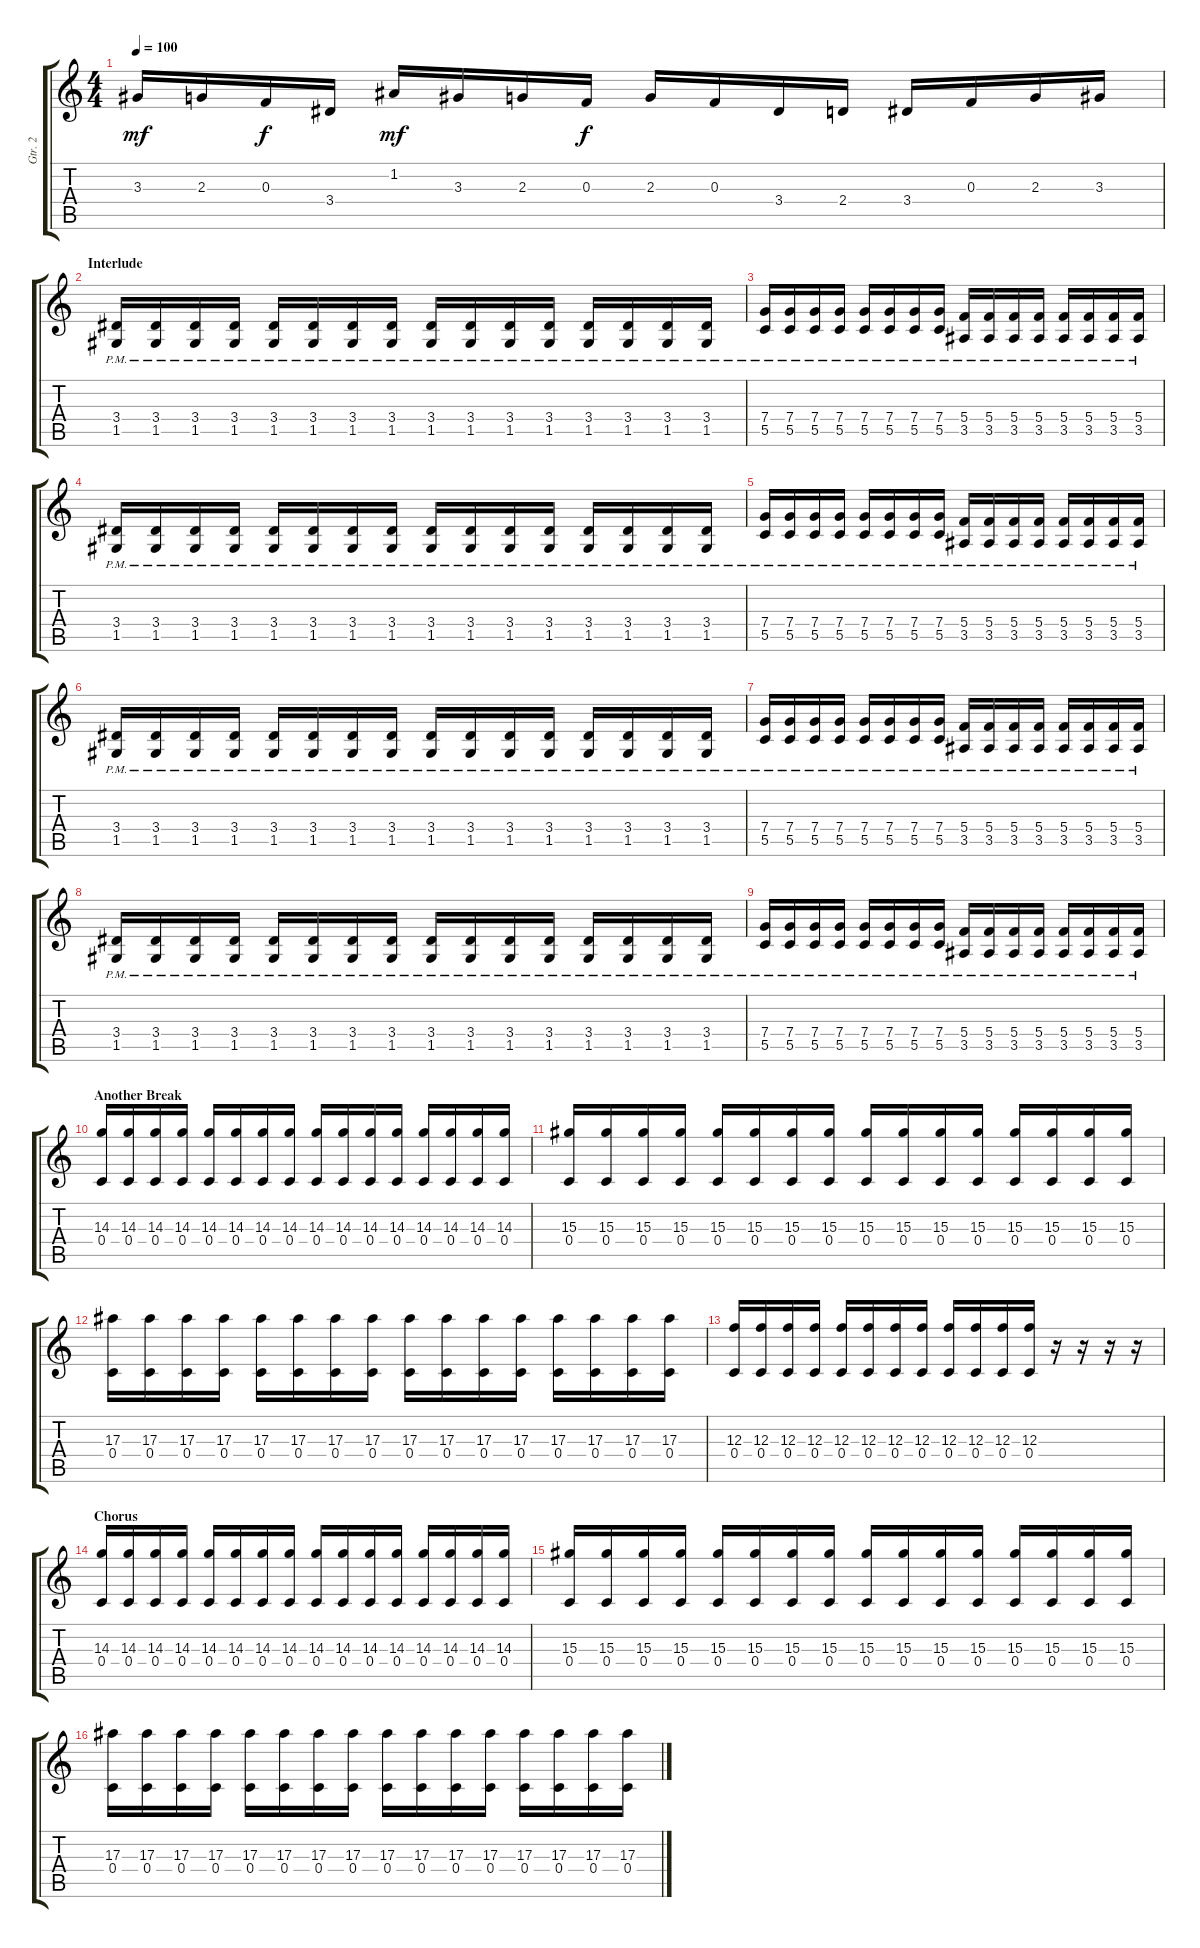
\track ("Gtr. 2" "Gtr. 2") {instrument distortionguitar}
\staff {score tabs}
\tuning (D4 A3 F3 C3 G2 C2) {hide}
\ts (4 4)
\tempo 100
\clef g2
\ks c
3.3.16{dy mf} 2.3.16 0.3.16{dy f} 3.4.16 1.2.16{dy mf} 3.3.16 2.3.16 0.3.16{dy f} 2.3.16 0.3.16 3.4.16 2.4.16 3.4.16 0.3.16 2.3.16 3.3.16 |
\section ("" "Interlude")
(3.4{pm} 1.5{pm}).16 (3.4{pm} 1.5{pm}).16 (3.4{pm} 1.5{pm}).16 (3.4{pm} 1.5{pm}).16 (3.4{pm} 1.5{pm}).16 (3.4{pm} 1.5{pm}).16 (3.4{pm} 1.5{pm}).16 (3.4{pm} 1.5{pm}).16 (3.4{pm} 1.5{pm}).16 (3.4{pm} 1.5{pm}).16 (3.4{pm} 1.5{pm}).16 (3.4{pm} 1.5{pm}).16 (3.4{pm} 1.5{pm}).16 (3.4{pm} 1.5{pm}).16 (3.4{pm} 1.5{pm}).16 (3.4{pm} 1.5{pm}).16 |
(7.4{pm} 5.5{pm}).16 (7.4{pm} 5.5{pm}).16 (7.4{pm} 5.5{pm}).16 (7.4{pm} 5.5{pm}).16 (7.4{pm} 5.5{pm}).16 (7.4{pm} 5.5{pm}).16 (7.4{pm} 5.5{pm}).16 (7.4{pm} 5.5{pm}).16 (5.4{pm} 3.5{pm}).16 (5.4{pm} 3.5{pm}).16 (5.4{pm} 3.5{pm}).16 (5.4{pm} 3.5{pm}).16 (5.4{pm} 3.5{pm}).16 (5.4{pm} 3.5{pm}).16 (5.4{pm} 3.5{pm}).16 (5.4{pm} 3.5{pm}).16 |
(3.4{pm} 1.5{pm}).16 (3.4{pm} 1.5{pm}).16 (3.4{pm} 1.5{pm}).16 (3.4{pm} 1.5{pm}).16 (3.4{pm} 1.5{pm}).16 (3.4{pm} 1.5{pm}).16 (3.4{pm} 1.5{pm}).16 (3.4{pm} 1.5{pm}).16 (3.4{pm} 1.5{pm}).16 (3.4{pm} 1.5{pm}).16 (3.4{pm} 1.5{pm}).16 (3.4{pm} 1.5{pm}).16 (3.4{pm} 1.5{pm}).16 (3.4{pm} 1.5{pm}).16 (3.4{pm} 1.5{pm}).16 (3.4{pm} 1.5{pm}).16 |
(7.4{pm} 5.5{pm}).16 (7.4{pm} 5.5{pm}).16 (7.4{pm} 5.5{pm}).16 (7.4{pm} 5.5{pm}).16 (7.4{pm} 5.5{pm}).16 (7.4{pm} 5.5{pm}).16 (7.4{pm} 5.5{pm}).16 (7.4{pm} 5.5{pm}).16 (5.4{pm} 3.5{pm}).16 (5.4{pm} 3.5{pm}).16 (5.4{pm} 3.5{pm}).16 (5.4{pm} 3.5{pm}).16 (5.4{pm} 3.5{pm}).16 (5.4{pm} 3.5{pm}).16 (5.4{pm} 3.5{pm}).16 (5.4{pm} 3.5{pm}).16 |
(3.4{pm} 1.5{pm}).16 (3.4{pm} 1.5{pm}).16 (3.4{pm} 1.5{pm}).16 (3.4{pm} 1.5{pm}).16 (3.4{pm} 1.5{pm}).16 (3.4{pm} 1.5{pm}).16 (3.4{pm} 1.5{pm}).16 (3.4{pm} 1.5{pm}).16 (3.4{pm} 1.5{pm}).16 (3.4{pm} 1.5{pm}).16 (3.4{pm} 1.5{pm}).16 (3.4{pm} 1.5{pm}).16 (3.4{pm} 1.5{pm}).16 (3.4{pm} 1.5{pm}).16 (3.4{pm} 1.5{pm}).16 (3.4{pm} 1.5{pm}).16 |
(7.4{pm} 5.5{pm}).16 (7.4{pm} 5.5{pm}).16 (7.4{pm} 5.5{pm}).16 (7.4{pm} 5.5{pm}).16 (7.4{pm} 5.5{pm}).16 (7.4{pm} 5.5{pm}).16 (7.4{pm} 5.5{pm}).16 (7.4{pm} 5.5{pm}).16 (5.4{pm} 3.5{pm}).16 (5.4{pm} 3.5{pm}).16 (5.4{pm} 3.5{pm}).16 (5.4{pm} 3.5{pm}).16 (5.4{pm} 3.5{pm}).16 (5.4{pm} 3.5{pm}).16 (5.4{pm} 3.5{pm}).16 (5.4{pm} 3.5{pm}).16 |
(3.4{pm} 1.5{pm}).16 (3.4{pm} 1.5{pm}).16 (3.4{pm} 1.5{pm}).16 (3.4{pm} 1.5{pm}).16 (3.4{pm} 1.5{pm}).16 (3.4{pm} 1.5{pm}).16 (3.4{pm} 1.5{pm}).16 (3.4{pm} 1.5{pm}).16 (3.4{pm} 1.5{pm}).16 (3.4{pm} 1.5{pm}).16 (3.4{pm} 1.5{pm}).16 (3.4{pm} 1.5{pm}).16 (3.4{pm} 1.5{pm}).16 (3.4{pm} 1.5{pm}).16 (3.4{pm} 1.5{pm}).16 (3.4{pm} 1.5{pm}).16 |
(7.4{pm} 5.5{pm}).16 (7.4{pm} 5.5{pm}).16 (7.4{pm} 5.5{pm}).16 (7.4{pm} 5.5{pm}).16 (7.4{pm} 5.5{pm}).16 (7.4{pm} 5.5{pm}).16 (7.4{pm} 5.5{pm}).16 (7.4{pm} 5.5{pm}).16 (5.4{pm} 3.5{pm}).16 (5.4{pm} 3.5{pm}).16 (5.4{pm} 3.5{pm}).16 (5.4{pm} 3.5{pm}).16 (5.4{pm} 3.5{pm}).16 (5.4{pm} 3.5{pm}).16 (5.4{pm} 3.5{pm}).16 (5.4{pm} 3.5{pm}).16 |
\section ("" "Another Break")
(14.3 0.4).16 (14.3 0.4).16 (14.3 0.4).16 (14.3 0.4).16 (14.3 0.4).16 (14.3 0.4).16 (14.3 0.4).16 (14.3 0.4).16 (14.3 0.4).16 (14.3 0.4).16 (14.3 0.4).16 (14.3 0.4).16 (14.3 0.4).16 (14.3 0.4).16 (14.3 0.4).16 (14.3 0.4).16 |
(15.3 0.4).16 (15.3 0.4).16 (15.3 0.4).16 (15.3 0.4).16 (15.3 0.4).16 (15.3 0.4).16 (15.3 0.4).16 (15.3 0.4).16 (15.3 0.4).16 (15.3 0.4).16 (15.3 0.4).16 (15.3 0.4).16 (15.3 0.4).16 (15.3 0.4).16 (15.3 0.4).16 (15.3 0.4).16 |
(17.3 0.4).16 (17.3 0.4).16 (17.3 0.4).16 (17.3 0.4).16 (17.3 0.4).16 (17.3 0.4).16 (17.3 0.4).16 (17.3 0.4).16 (17.3 0.4).16 (17.3 0.4).16 (17.3 0.4).16 (17.3 0.4).16 (17.3 0.4).16 (17.3 0.4).16 (17.3 0.4).16 (17.3 0.4).16 |
(12.3 0.4).16 (12.3 0.4).16 (12.3 0.4).16 (12.3 0.4).16 (12.3 0.4).16 (12.3 0.4).16 (12.3 0.4).16 (12.3 0.4).16 (12.3 0.4).16 (12.3 0.4).16 (12.3 0.4).16 (12.3 0.4).16 r.16 r.16 r.16 r.16 |
\section ("" "Chorus")
(14.3 0.4).16 (14.3 0.4).16 (14.3 0.4).16 (14.3 0.4).16 (14.3 0.4).16 (14.3 0.4).16 (14.3 0.4).16 (14.3 0.4).16 (14.3 0.4).16 (14.3 0.4).16 (14.3 0.4).16 (14.3 0.4).16 (14.3 0.4).16 (14.3 0.4).16 (14.3 0.4).16 (14.3 0.4).16 |
(15.3 0.4).16 (15.3 0.4).16 (15.3 0.4).16 (15.3 0.4).16 (15.3 0.4).16 (15.3 0.4).16 (15.3 0.4).16 (15.3 0.4).16 (15.3 0.4).16 (15.3 0.4).16 (15.3 0.4).16 (15.3 0.4).16 (15.3 0.4).16 (15.3 0.4).16 (15.3 0.4).16 (15.3 0.4).16 |
(17.3 0.4).16 (17.3 0.4).16 (17.3 0.4).16 (17.3 0.4).16 (17.3 0.4).16 (17.3 0.4).16 (17.3 0.4).16 (17.3 0.4).16 (17.3 0.4).16 (17.3 0.4).16 (17.3 0.4).16 (17.3 0.4).16 (17.3 0.4).16 (17.3 0.4).16 (17.3 0.4).16 (17.3 0.4).16
